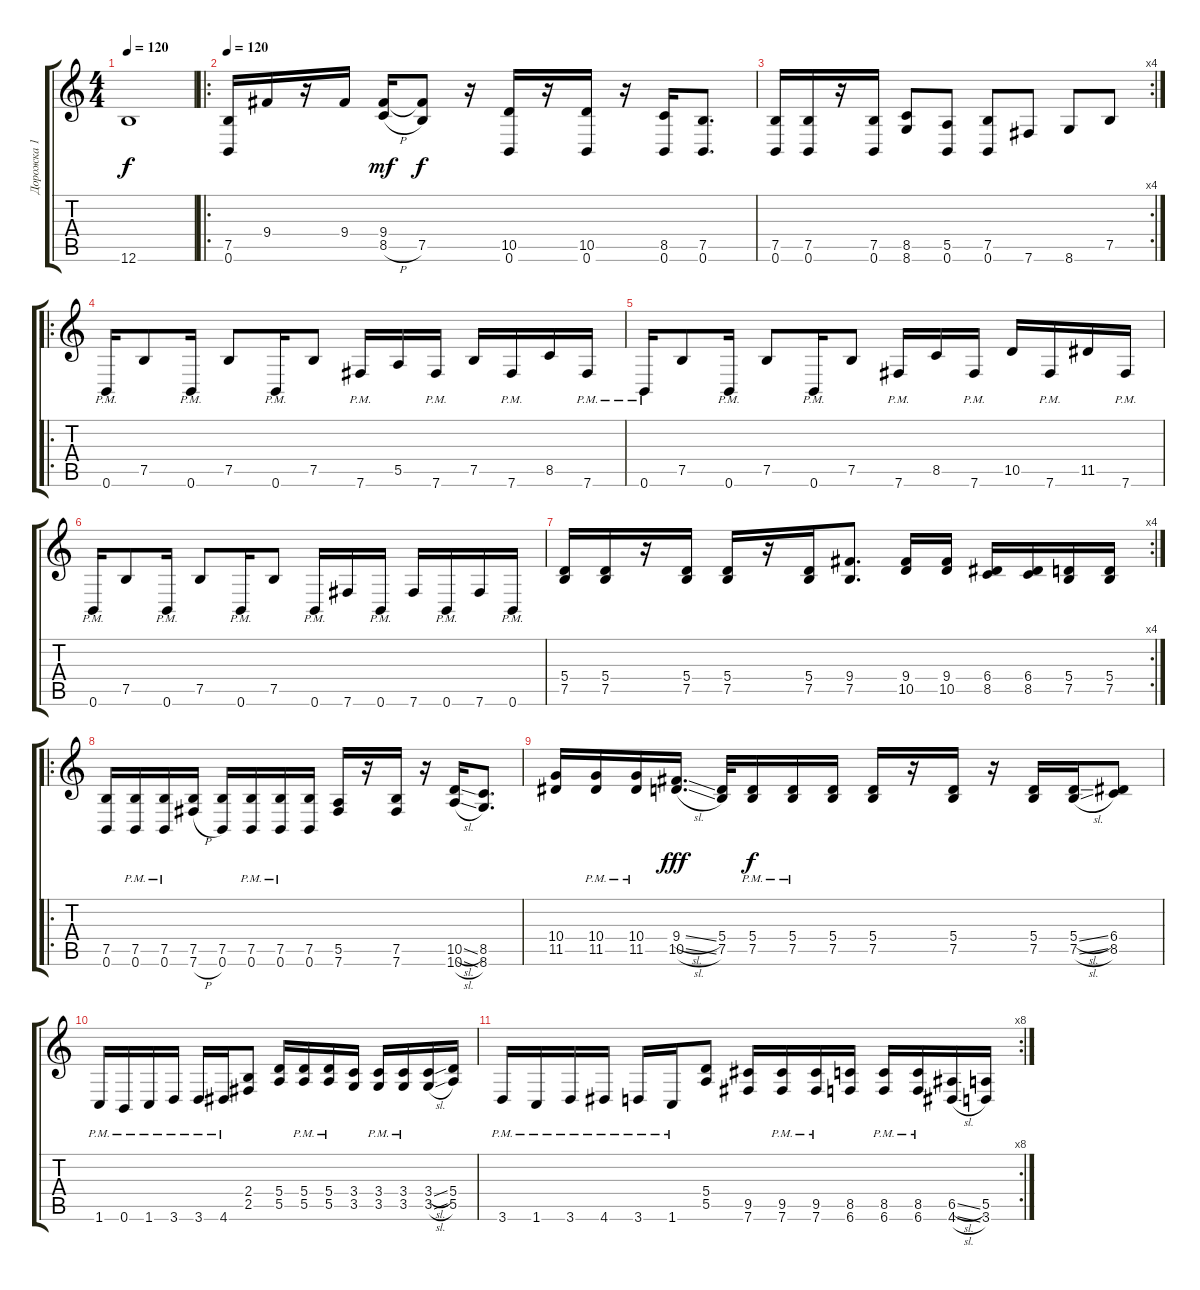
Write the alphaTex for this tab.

\track ("Дорожка 1" "Дорожка 1") {instrument distortionguitar}
\staff {score tabs}
\tuning (B3 Gb3 D3 A2 E2 B1) {hide}
\ts (4 4)
\tempo 120
\clef g2
\ks c
12.6{t}.1{dy f} |
\ro
\tempo 120
(7.5 0.6).16 9.4.16 r.16 9.4.16 (9.4 8.5{h}).16{dy mf} (9.4{t} 7.5).8{dy f} r.16 (10.5 0.6).16 r.16 (10.5 0.6).16 r.16 (8.5 0.6).16 (7.5 0.6).8{d} |
\rc 4
(7.5 0.6).16 (7.5 0.6).16 r.16 (7.5 0.6).16 (8.5 8.6).8 (5.5 0.6).8 (7.5 0.6).8 7.6.8 8.6.8 7.5.8 |
\ro
0.6{pm}.16 7.5.8 0.6{pm}.16 7.5.8 0.6{pm}.16 7.5.8 7.6{pm}.16 5.5.16 7.6{pm}.16 7.5.16 7.6{pm}.16 8.5.16 7.6{pm}.16 |
0.6{pm}.16 7.5.8 0.6{pm}.16 7.5.8 0.6{pm}.16 7.5.8 7.6{pm}.16 8.5.16 7.6{pm}.16 10.5.16 7.6{pm}.16 11.5.16 7.6{pm}.16 |
0.6{pm}.16 7.5.8 0.6{pm}.16 7.5.8 0.6{pm}.16 7.5.8 0.6{pm}.16 7.6.16 0.6{pm}.16 7.6.16 0.6{pm}.16 7.6.16 0.6{pm}.16 |
\rc 4
(5.4 7.5).16 (5.4 7.5).16 r.16 (5.4 7.5).16 (5.4 7.5).16 r.16 (5.4 7.5).16 (9.4 7.5).8{d} (9.4 10.5).16 (9.4 10.5).16 (6.4 8.5).16 (6.4 8.5).16 (5.4 7.5).16 (5.4 7.5).16 |
\ro
(7.5 0.6).16 (7.5{pm} 0.6{pm}).16 (7.5{pm} 0.6{pm}).16 (7.5 7.6{h}).16 (7.5 0.6).16 (7.5{pm} 0.6{pm}).16 (7.5{pm} 0.6{pm}).16 (7.5 0.6).16 (5.5 7.6).16 r.16 (7.5 7.6).16 r.16 (10.5{sl} 10.6{sl}).16 (8.5 8.6).8{d} |
(10.4 11.5).16 (10.4{pm} 11.5{pm}).16 (10.4{pm} 11.5{pm}).16 (9.4{sl} 10.5{sl}).16{d dy fff} (5.4 7.5).32 (5.4{pm} 7.5{pm}).16{dy f} (5.4{pm} 7.5{pm}).16 (5.4 7.5).16 (5.4 7.5).16 r.16 (5.4 7.5).16 r.16 (5.4 7.5).16 (5.4{sl} 7.5{sl}).16 (6.4 8.5).8 |
1.6{pm}.16 0.6{pm}.16 1.6{pm}.16 3.6{pm}.16 3.6{pm}.16 4.6{pm}.16 (2.4 2.5).8 (5.4 5.5).16 (5.4{pm} 5.5{pm}).16 (5.4{pm} 5.5{pm}).16 (3.4 3.5).16 (3.4{pm} 3.5{pm}).16 (3.4{pm} 3.5{pm}).16 (3.4{sl} 3.5{sl}).16 (5.4 5.5).16 |
\rc 8
3.6{pm}.16 1.6{pm}.16 3.6{pm}.16 4.6{pm}.16 3.6{pm}.16 1.6{pm}.16 (5.4 5.5).8 (9.5 7.6).16 (9.5{pm} 7.6{pm}).16 (9.5{pm} 7.6{pm}).16 (8.5 6.6).16 (8.5{pm} 6.6{pm}).16 (8.5{pm} 6.6{pm}).16 (6.5{sl} 4.6{sl}).16 (5.5 3.6).16
